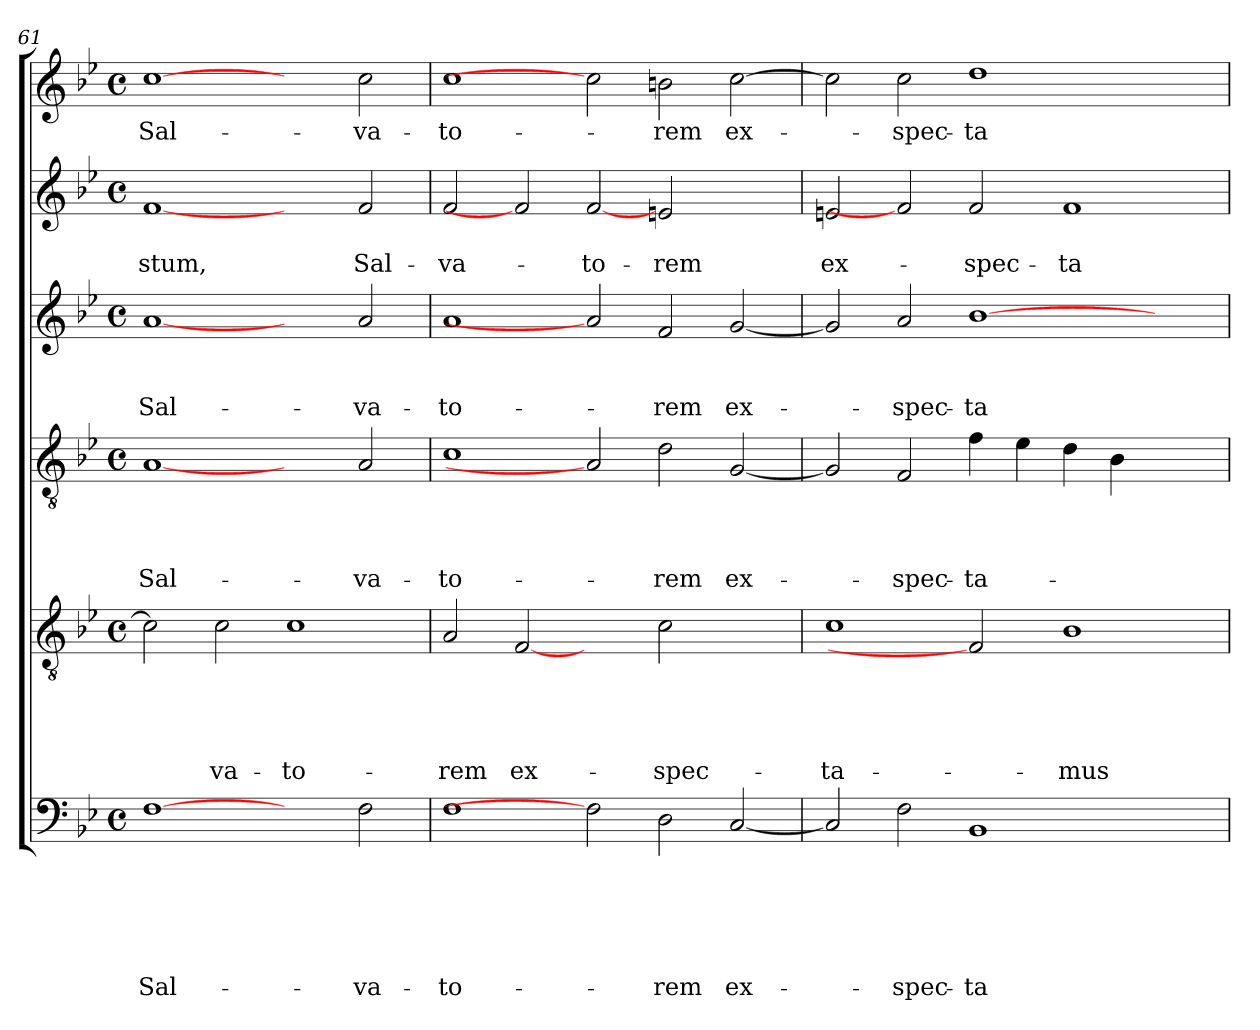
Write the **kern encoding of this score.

**kern	**text	**text	**text	**text	**text	**text	**kern	**text	**text	**text	**text	**text	**kern	**text	**text	**text	**text	**kern	**text	**text	**text	**kern	**text	**text	**kern	**text
*part6	*part6	*part6	*part6	*part6	*part6	*part6	*part5	*part5	*part5	*part5	*part5	*part5	*part4	*part4	*part4	*part4	*part4	*part3	*part3	*part3	*part3	*part2	*part2	*part2	*part1	*part1
*staff6	*staff6	*staff6	*staff6	*staff6	*staff6	*staff6	*staff5	*staff5	*staff5	*staff5	*staff5	*staff5	*staff4	*staff4	*staff4	*staff4	*staff4	*staff3	*staff3	*staff3	*staff3	*staff2	*staff2	*staff2	*staff1	*staff1
*clefF4	*	*	*	*	*	*	*clefGv2	*	*	*	*	*	*clefGv2	*	*	*	*	*clefG2	*	*	*	*clefG2	*	*	*clefG2	*
*k[b-e-]	*	*	*	*	*	*	*k[b-e-]	*	*	*	*	*	*k[b-e-]	*	*	*	*	*k[b-e-]	*	*	*	*k[b-e-]	*	*	*k[b-e-]	*
*B-:	*	*	*	*	*	*	*B-:	*	*	*	*	*	*B-:	*	*	*	*	*B-:	*	*	*	*B-:	*	*	*B-:	*
*M4/4	*	*	*	*	*	*	*M4/4	*	*	*	*	*	*M4/4	*	*	*	*	*M4/4	*	*	*	*M4/4	*	*	*M4/4	*
*met(c)	*	*	*	*	*	*	*met(c)	*	*	*	*	*	*met(c)	*	*	*	*	*met(c)	*	*	*	*met(c)	*	*	*met(c)	*
=61	=61	=61	=61	=61	=61	=61	=61	=61	=61	=61	=61	=61	=61	=61	=61	=61	=61	=61	=61	=61	=61	=61	=61	=61	=61	=61
!	!	!	!	!	!	!LO:LY:b	!	!	!	!	!	!	!	!	!	!	!LO:LY:b	!	!	!	!LO:LY:b	!	!	!LO:LY:b	!	!LO:LY:b
[1F	.	.	.	.	.	Sal-	2c\]	.	.	.	.	.	[1A	.	.	.	Sal-	[1a	.	.	Sal-	[1f	.	-stum,	[1cc	Sal-
!	!	!	!	!	!	!	!	!	!	!	!	!LO:LY:b	!	!	!	!	!	!	!	!	!	!	!	!	!	!
.	.	.	.	.	.	.	2c\	.	.	.	.	-va-	.	.	.	.	.	.	.	.	.	.	.	.	.	.
!	!	!	!	!	!	!	!	!	!	!	!	!LO:LY:b	!	!	!	!	!	!	!	!	!	!	!	!	!	!
2ryy	.	.	.	.	.	.	1c	.	.	.	.	-to-	2ryy	.	.	.	.	2ryy	.	.	.	2ryy	.	.	2ryy	.
!	!	!	!	!	!	!LO:LY:b	!	!	!	!	!	!	!	!	!	!	!LO:LY:b	!	!	!	!LO:LY:b	!	!	!LO:LY:b	!	!LO:LY:b
2F\	.	.	.	.	.	-va-	.	.	.	.	.	.	2A/	.	.	.	-va-	2a/	.	.	-va-	2f/	.	Sal-	2cc\	-va-
=62	=62	=62	=62	=62	=62	=62	=62	=62	=62	=62	=62	=62	=62	=62	=62	=62	=62	=62	=62	=62	=62	=62	=62	=62	=62	=62
!	!	!	!	!	!	!LO:LY:b	!	!	!	!	!	!LO:LY:b	!	!	!	!	!LO:LY:b	!	!	!	!LO:LY:b	!	!	!LO:LY:b	!	!LO:LY:b
1F	.	.	.	.	.	-to-	2A/	.	.	.	.	-rem	1c	.	.	.	-to-	1a	.	.	-to-	2f/	.	-va-	1cc	-to-
!	!	!	!	!	!	!	!	!	!	!	!	!LO:LY:b	!	!	!	!	!	!	!	!	!	!	!	!	!	!
.	.	.	.	.	.	.	[2F	.	.	.	.	ex-	.	.	.	.	.	.	.	.	.	2f]	.	.	.	.
!	!	!	!	!	!	!	!	!	!	!	!	!	!	!	!	!	!	!	!	!	!	!	!	!LO:LY:b	!	!
2F]	.	.	.	.	.	.	2ryy	.	.	.	.	.	2A]	.	.	.	.	2a]	.	.	.	[2f	.	-to-	2cc]	.
!	!	!	!	!	!	!LO:LY:b	!	!	!	!	!	!LO:LY:b	!	!	!	!	!LO:LY:b	!	!	!	!LO:LY:b	!	!	!LO:LY:b	!	!LO:LY:b
2D\	.	.	.	.	.	-rem	2c\	.	.	.	.	-spec-	2d\	.	.	.	-rem	2f/	.	.	-rem	2en/	.	-rem	2bn\	-rem
!	!	!	!	!	!	!LO:LY:b	!	!	!	!	!	!	!	!	!	!	!LO:LY:b	!	!	!	!LO:LY:b	!	!	!	!	!LO:LY:b
[<2C/	.	.	.	.	.	ex-	2ryy	.	.	.	.	.	[<2G/	.	.	.	ex-	[<2g/	.	.	ex-	2ryy	.	.	[>2cc\	ex-
=63	=63	=63	=63	=63	=63	=63	=63	=63	=63	=63	=63	=63	=63	=63	=63	=63	=63	=63	=63	=63	=63	=63	=63	=63	=63	=63
!	!	!	!	!	!	!	!	!	!	!	!	!LO:LY:b	!	!	!	!	!	!	!	!	!	!	!	!LO:LY:b	!	!
2C/]	.	.	.	.	.	.	1c	.	.	.	.	-ta-	2G/]	.	.	.	.	2g/]	.	.	.	2en/	.	ex-	2cc\]	.
!	!	!	!	!	!	!LO:LY:b	!	!	!	!	!	!	!	!	!	!	!LO:LY:b	!	!	!	!LO:LY:b	!	!	!	!	!LO:LY:b
2F\	.	.	.	.	.	-spec-	.	.	.	.	.	.	2F/	.	.	.	-spec-	2a/	.	.	-spec-	2f]	.	.	2cc\	-spec-
!	!	!	!	!	!	!LO:LY:b	!	!	!	!	!	!	!	!	!	!	!LO:LY:b	!	!	!	!LO:LY:b	!	!	!LO:LY:b	!	!LO:LY:b
1BB-	.	.	.	.	.	-ta-	2F]	.	.	.	.	.	4f\	.	.	.	-ta-	[>1b-	.	.	-ta-	2f/	.	-spec-	1dd	-ta-
.	.	.	.	.	.	.	.	.	.	.	.	.	4e-\	.	.	.	.	.	.	.	.	.	.	.	.	.
!	!	!	!	!	!	!	!	!	!	!	!	!LO:LY:b	!	!	!	!	!	!	!	!	!	!	!	!LO:LY:b	!	!
.	.	.	.	.	.	.	1B-	.	.	.	.	-mus	4d\	.	.	.	.	.	.	.	.	1f	.	-ta-	.	.
.	.	.	.	.	.	.	.	.	.	.	.	.	4B-\	.	.	.	.	.	.	.	.	.	.	.	.	.
2ryy	.	.	.	.	.	.	.	.	.	.	.	.	2ryy	.	.	.	.	2ryy	.	.	.	.	.	.	2ryy	.
=	=	=	=	=	=	=	=	=	=	=	=	=	=	=	=	=	=	=	=	=	=	=	=	=	=	=
*-	*-	*-	*-	*-	*-	*-	*-	*-	*-	*-	*-	*-	*-	*-	*-	*-	*-	*-	*-	*-	*-	*-	*-	*-	*-	*-
